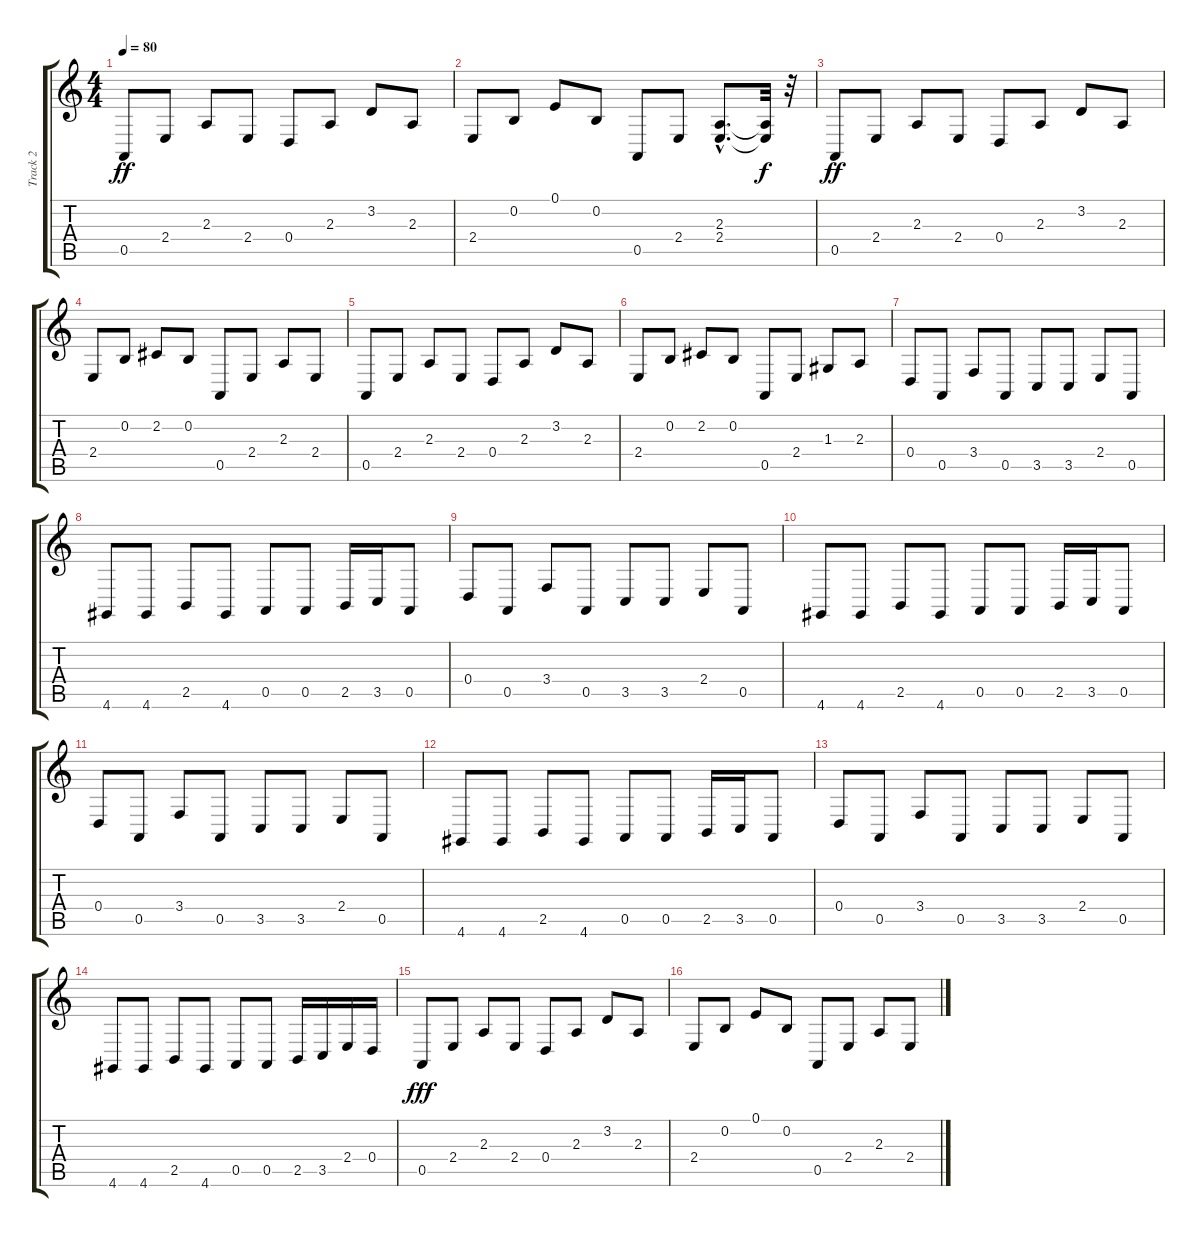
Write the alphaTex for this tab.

\track ("Track 2" "Track 2") {instrument acousticgrandpiano}
\staff {score tabs}
\tuning (E4 B3 G3 D3 A2 E2) {hide}
\ts (4 4)
\tempo 80
\clef g2
\ks c
0.5.8{dy ff} 2.4.8 2.3.8 2.4.8 0.4.8 2.3.8 3.2.8 2.3.8 |
2.4.8 0.2.8 0.1.8 0.2.8 0.5.8 2.4.8 (2.3{hac} 2.4{hac}).8{d} (2.3{t} 2.4{t}).32{dy f} r.32 |
0.5.8{dy ff} 2.4.8 2.3.8 2.4.8 0.4.8 2.3.8 3.2.8 2.3.8 |
2.4.8 0.2.8 2.2.8 0.2.8 0.5.8 2.4.8 2.3.8 2.4.8 |
0.5.8 2.4.8 2.3.8 2.4.8 0.4.8 2.3.8 3.2.8 2.3.8 |
2.4.8 0.2.8 2.2.8 0.2.8 0.5.8 2.4.8 1.3.8 2.3.8 |
0.4.8 0.5.8 3.4.8 0.5.8 3.5.8 3.5.8 2.4.8 0.5.8 |
4.6.8 4.6.8 2.5.8 4.6.8 0.5.8 0.5.8 2.5.16 3.5.16 0.5.8 |
0.4.8 0.5.8 3.4.8 0.5.8 3.5.8 3.5.8 2.4.8 0.5.8 |
4.6.8 4.6.8 2.5.8 4.6.8 0.5.8 0.5.8 2.5.16 3.5.16 0.5.8 |
0.4.8 0.5.8 3.4.8 0.5.8 3.5.8 3.5.8 2.4.8 0.5.8 |
4.6.8 4.6.8 2.5.8 4.6.8 0.5.8 0.5.8 2.5.16 3.5.16 0.5.8 |
0.4.8 0.5.8 3.4.8 0.5.8 3.5.8 3.5.8 2.4.8 0.5.8 |
4.6.8 4.6.8 2.5.8 4.6.8 0.5.8 0.5.8 2.5.16 3.5.16 2.4.16 0.4.16 |
0.5.8{dy fff} 2.4.8 2.3.8 2.4.8 0.4.8 2.3.8 3.2.8 2.3.8 |
2.4.8 0.2.8 0.1.8 0.2.8 0.5.8 2.4.8 2.3.8 2.4.8
